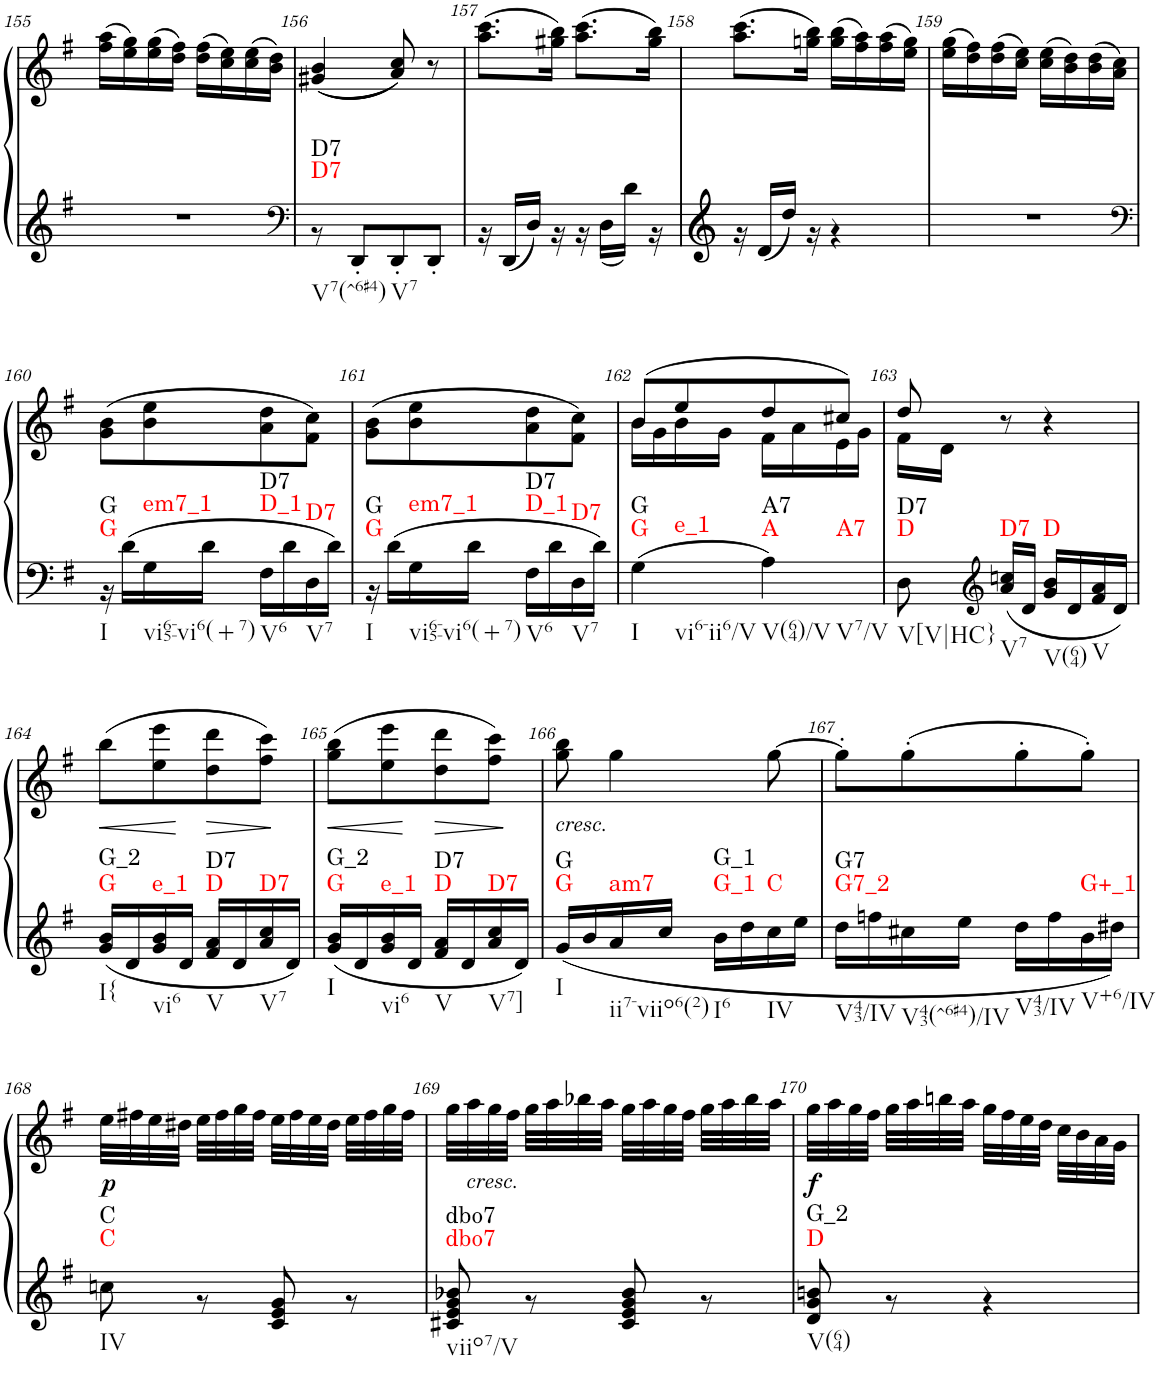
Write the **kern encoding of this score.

**kern	**kern	**dynam	**harte
*part1	*part1	*part1	*part1
*staff2	*staff1	*staff1/2	*
*I"Piano	*	*	*
*I'Pno	*	*	*
!!LO:PB:g=z
*clefG2	*clefG2	*	*
*k[f#]	*k[f#]	*	*
*G:	*G:	*	*
*M2/4	*M2/4	*	*
=155	=155	=155	=155
2r	(16ff#\ 16aa\LL	.	.
.	16ee\ 16gg\)	.	.
.	(16ee\ 16gg\	.	.
.	16dd\ 16ff#\JJ)	.	.
.	(16dd\ 16ff#\LL	.	.
.	16cc\ 16ee\)	.	.
.	(16cc\ 16ee\	.	.
.	16b\ 16dd\JJ)	.	.
=156	=156	=156	=156
*clefF4	*	*	*
*^	*	*	*
!	!	!	!	!LO:H:n=1:kt=D7
!	!	!	!	!LO:H:n=2:kt=D7
2ryy	8r	((4g#X/ 4b/	.	N N
.	8DD'</L	.	.	.
.	8DD'</	8a/ 8cc/))	.	.
.	8DD'</J	8r	.	.
=157	=157	=157	=157	=157
2ryy	16r	(8.aa\ 8.ccc\L	.	.
.	16DD/LL	.	.	.
.	16D/JJ	.	.	.
.	16r	16gg#X\ 16bb\Jk)	.	.
.	16r	(8.aa\ 8.ccc\L	.	.
.	16D\LL	.	.	.
.	16d\JJ	.	.	.
.	16r	16gg#\ 16bb\Jk)	.	.
=158	=158	=158	=158	=158
2ryy	16r	(8.aa\ 8.ccc\L	.	.
.	16d/LL	.	.	.
.	16dd/JJ	.	.	.
.	16r	16ggn\ 16bb\Jk)	.	.
.	4r	(16gg\ 16bb\LL	.	.
.	.	16ff#\ 16aa\)	.	.
.	.	(16ff#\ 16aa\	.	.
.	.	16ee\ 16gg\JJ)	.	.
*v	*v	*	*	*
=159	=159	=159	=159
2r	(16ee\ 16gg\LL	.	.
.	16dd\ 16ff#\)	.	.
.	(16dd\ 16ff#\	.	.
.	16cc\ 16ee\JJ)	.	.
.	(16cc\ 16ee\LL	.	.
.	16b\ 16dd\)	.	.
.	(16b\ 16dd\	.	.
.	16a\ 16cc\JJ)	.	.
!!LO:LB:g=z
=160	=160	=160	=160
*clefF4	*	*	*
*^	*	*	*
!	!	!	!	!LO:H:n=1:kt=G
!	!	!	!	!LO:H:n=2:kt=G
!	!	!	!	!LO:H:n=3:kt=em7_1
!	!	!	!	!LO:H:n=4:kt=D_1
!	!	!	!	!LO:H:n=5:kt=D7
!	!	!	!	!LO:H:n=6:kt=D7
2ryy	16r	(8g\ 8b\L	.	N N N N N N
.	16d\LL	.	.	.
.	16G\	8b\ 8ee\	.	.
.	16d\JJ	.	.	.
.	16F#\LL	8a\ 8dd\	.	.
.	16d\	.	.	.
.	16D\	8f#\ 8cc\J)	.	.
.	16d\JJ	.	.	.
=161	=161	=161	=161	=161
!	!	!	!	!LO:H:n=1:kt=G
!	!	!	!	!LO:H:n=2:kt=G
!	!	!	!	!LO:H:n=3:kt=em7_1
!	!	!	!	!LO:H:n=4:kt=D_1
!	!	!	!	!LO:H:n=5:kt=D7
!	!	!	!	!LO:H:n=6:kt=D7
2ryy	16r	(8g\ 8b\L	.	N N N N N N
.	16d\LL	.	.	.
.	16G\	8b\ 8ee\	.	.
.	16d\JJ	.	.	.
.	16F#\LL	8a\ 8dd\	.	.
.	16d\	.	.	.
.	16D\	8f#\ 8cc\J)	.	.
.	16d\JJ	.	.	.
=162	=162	=162	=162	=162
*	*	*^	*	*
!	!	!	!	!	!LO:H:n=1:kt=G
!	!	!	!	!	!LO:H:n=2:kt=G
!	!	!	!	!	!LO:H:n=3:kt=e_1
!	!	!	!	!	!LO:H:n=4:kt=A
!	!	!	!	!	!LO:H:n=5:kt=A7
!	!	!	!	!	!LO:H:n=6:kt=A7
2ryy	4G\	(8b/L	16b\LL	.	N N N N N N
.	.	.	16g\	.	.
.	.	8ee/	16b\	.	.
.	.	.	16g\JJ	.	.
.	4A\	8dd/	16f#\LL	.	.
.	.	.	16a\	.	.
.	.	8cc#X/J)	16e\	.	.
.	.	.	16g\JJ	.	.
=163	=163	=163	=163	=163	=163
!	!	!	!	!	!LO:H:n=1:kt=D
!	!	!	!	!	!LO:H:n=2:kt=D7
!	!	!	!	!	!LO:H:n=3:kt=D7
!	!	!	!	!	!LO:H:n=4:kt=D
2ryy	8D\	8dd/	16f#\LL	.	N N N N
.	.	.	16d\JJ	.	.
*clefG2	*	*	*	*	*
.	16a/ 16ccn/LL	8r	4.ryy	.	.
.	16d/JJ	.	.	.	.
.	16g/ 16b/LL	4r	.	.	.
.	16d/	.	.	.	.
.	16f#/ 16a/	.	.	.	.
.	16d/JJ	.	.	.	.
*	*	*v	*v	*	*
!!LO:LB:g=z
=164	=164	=164	=164	=164
!	!	!	!LO:HP:b	!LO:H:n=1:kt=G
!	!	!	!	!LO:H:n=2:kt=G_2
!	!	!	!	!LO:H:n=3:kt=e_1
!	!	!	!	!LO:H:n=4:kt=D
!	!	!	!	!LO:H:n=5:kt=D7
!	!	!	!	!LO:H:n=6:kt=D7
2ryy	16g/ 16b/LL	(8bb\L	<	N N N N N N
.	16d/	.	.	.
.	16g/ 16b/	8ee\ 8eee\	.	.
.	16d/JJ	.	.	.
!	!	!	!LO:HP:b	!
.	16f#/ 16a/LL	8dd\ 8ddd\	>	.
.	16d/	.	.	.
.	16a/ 16cc/	8ff#\ 8ccc\J)	[	.
.	16d/JJ	.	.	.
=165	=165	=165	=165	=165
!	!	!	!LO:HP:b	!LO:H:n=1:kt=G
!	!	!	!	!LO:H:n=2:kt=G_2
!	!	!	!	!LO:H:n=3:kt=e_1
!	!	!	!	!LO:H:n=4:kt=D
!	!	!	!	!LO:H:n=5:kt=D7
!	!	!	!	!LO:H:n=6:kt=D7
2ryy	16g/ 16b/LL	(8gg\ 8bb\L	<	N N N N N N
.	16d/	.	.	.
.	16g/ 16b/	8ee\ 8eee\	]	.
.	16d/JJ	.	.	.
.	16f#/ 16a/LL	8dd\ 8ddd\	.	.
.	16d/	.	.	.
.	16a/ 16cc/	8ff#\ 8ccc\J)	[	.
.	16d/JJ	.	.	.
=166	=166	=166	=166	=166
!	!	!LO:TX:b:i:t=cresc.	!	!LO:H:n=1:kt=G
!	!	!	!	!LO:H:n=2:kt=G
!	!	!	!	!LO:H:n=3:kt=am7
!	!	!	!	!LO:H:n=4:kt=G_1
!	!	!	!	!LO:H:n=5:kt=G_1
!	!	!	!	!LO:H:n=6:kt=C
2ryy	16g/LL	8gg\ 8bb\	.	N N N N N N
.	16b/	.	.	.
.	16a/	4gg\	.	.
.	16cc/JJ	.	.	.
.	16b\LL	.	.	.
.	16dd\	.	.	.
.	16cc\	[8gg\	.	.
.	16ee\JJ	.	.	.
=167	=167	=167	=167	=167
!	!	!	!	!LO:H:n=1:kt=G7_2
!	!	!	!	!LO:H:n=2:kt=G7
!	!	!	!	!LO:H:n=3:kt=G+_1
2ryy	16dd\LL	8gg'\L]	.	N N N
.	16ffn\	.	.	.
.	16cc#X\	(8gg'\	.	.
.	16ee\JJ	.	.	.
.	16dd\LL	8gg'\	.	.
.	16ff\	.	.	.
.	16b\	8gg'\J)	.	.
.	16dd#X\JJ	.	.	.
!!LO:LB:g=z
=168	=168	=168	=168	=168
!	!	!	!LO:DY:b	!LO:H:n=1:kt=C
!	!	!	!	!LO:H:n=2:kt=C
2ryy	8ccn\	32ee\LLL	p	N N
.	.	32ff#X\	.	.
.	.	32ee\	.	.
.	.	32dd#X\JJJ	.	.
.	8r	32ee\LLL	.	.
.	.	32ff#\	.	.
.	.	32gg\	.	.
.	.	32ff#\JJJ	.	.
.	8c/ 8e/ 8g/	32ee\LLL	.	.
.	.	32ff#\	.	.
.	.	32ee\	.	.
.	.	32dd#\JJJ	.	.
.	8r	32ee\LLL	.	.
.	.	32ff#\	.	.
.	.	32gg\	.	.
.	.	32ff#\JJJ	.	.
=169	=169	=169	=169	=169
!	!	!	!	!LO:H:n=1:kt=dbo7
!	!	!	!	!LO:H:n=2:kt=dbo7
2ryy	8c#X/ 8e/ 8g/ 8b-X/	32gg\LLL	.	N N
!	!	!LO:TX:b:i:t=cresc.	!	!
.	.	32aa\	.	.
.	.	32gg\	.	.
.	.	32ff#\JJJ	.	.
.	8r	32gg\LLL	.	.
.	.	32aa\	.	.
.	.	32bb-X\	.	.
.	.	32aa\JJJ	.	.
.	8c#/ 8e/ 8g/ 8b-/	32gg\LLL	.	.
.	.	32aa\	.	.
.	.	32gg\	.	.
.	.	32ff#\JJJ	.	.
.	8r	32gg\LLL	.	.
.	.	32aa\	.	.
.	.	32bb-\	.	.
.	.	32aa\JJJ	.	.
=170	=170	=170	=170	=170
!	!	!	!LO:DY:b	!LO:H:n=1:kt=D
!	!	!	!	!LO:H:n=2:kt=G_2
2ryy	8d/ 8g/ 8bn/	32gg\LLL	f	N N
.	.	32aa\	.	.
.	.	32gg\	.	.
.	.	32ff#\JJJ	.	.
.	8r	32gg\LLL	.	.
.	.	32aa\	.	.
.	.	32bbn\	.	.
.	.	32aa\JJJ	.	.
.	4r	32gg\LLL	.	.
.	.	32ff#\	.	.
.	.	32ee\	.	.
.	.	32dd\JJJ	.	.
.	.	32cc\LLL	.	.
.	.	32b\	.	.
.	.	32a\	.	.
.	.	32g\JJJ	.	.
*v	*v	*	*	*
=	=	=	=
*-	*-	*-	*-
